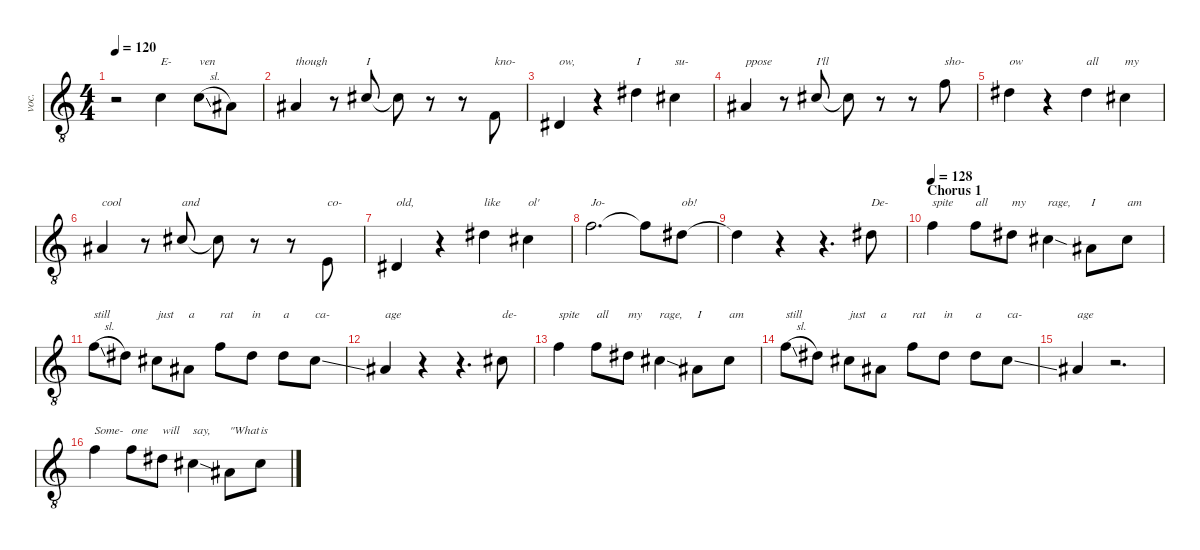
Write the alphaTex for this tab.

\defaultSystemsLayout 4
\hideDynamics
\bracketExtendMode nobrackets
\otherSystemsTrackNameOrientation horizontal
\track ("Billy Corgan" "voc.") {mute instrument lead6voice}
\staff {score}
\tuning (E4 B3 G3 D3 A2 E2)
\ts (4 4)
\tempo 120
\clef g2
\ottava 8vb
\ks c
r.2{dy mf beam Down} 5.3.4{txt "E-" beam Down} 5.3{sl}.8{txt "ven" beam Down} 3.3{acc #}.8{beam Down} |
3.3{acc #}.4{txt "though" beam Up} r.8{beam Up} 2.2{acc #}.8{txt "I" beam Down} 2.2{t acc #}.8{beam Down} r.8{beam Down} r.8{beam Down} 3.4.8{txt "kno-" beam Up} |
1.4{acc #}.4{txt "ow," beam Up} r.4{beam Up} 4.2{acc #}.4{txt "I" beam Down} 2.2{acc #}.4{txt "su-" beam Down} |
3.3{acc #}.4{txt "ppose" beam Up} r.8{beam Up} 2.2{acc #}.8{txt "I'll" beam Down} 2.2{t acc #}.8{beam Down} r.8{beam Down} r.8{beam Down} 6.2.8{txt "sho-" beam Down} |
4.2{acc #}.4{txt "ow" beam Down} r.4{beam Down} 4.2{acc #}.4{txt "all" beam Down} 2.2{acc #}.4{txt "my" beam Down} |
3.3{acc #}.4{txt "cool" beam Up} r.8{beam Up} 2.2{acc #}.8{txt "and" beam Down} 2.2{t acc #}.8{beam Down} r.8{beam Down} r.8{beam Down} 2.4.8{txt "co-" beam Up} |
1.4{acc #}.4{txt "old," beam Up} r.4{beam Up} 4.2{acc #}.4{txt "like" beam Down} 6.3{acc #}.4{txt "ol'" beam Down} |
6.2.2{d txt "Jo-" beam Down} 6.2{t}.8{beam Down} 4.2{acc #}.8{txt "ob!" beam Down} |
4.2{t acc #}.4{beam Down} r.4{beam Down} r.4{d beam Down} 4.2{acc #}.8{txt "De-" beam Down} |
\section ("" "Chorus 1")
\tempo 128
6.2.4{txt "spite" beam Down} 6.2.8{txt "all" beam Down} 4.2{acc #}.8{txt "my" beam Down} 6.3{sod acc #}.4{txt "rage," beam Down} 3.3{acc #}.8{txt "I" beam Down} 6.3{acc #}.8{txt "am" beam Down} |
6.2{sl}.8{txt "still" beam Down} 4.2{acc #}.8{beam Down} 2.2{acc #}.8{txt "just" beam Down} 3.3{acc #}.8{txt "a" beam Down} 6.2.8{txt "rat" beam Down} 4.2{acc #}.8{txt "in" beam Down} 4.2{acc #}.8{txt "a" beam Down} 6.3{ss acc #}.8{txt "ca-" beam Down} |
3.3{acc #}.4{txt "age" beam Up} r.4{beam Up} r.4{d beam Up} 2.2{acc #}.8{txt "de-" beam Down} |
6.2.4{txt "spite" beam Down} 6.2.8{txt "all" beam Down} 4.2{acc #}.8{txt "my" beam Down} 6.3{sod acc #}.4{txt "rage," beam Down} 3.3{acc #}.8{txt "I" beam Down} 6.3{acc #}.8{txt "am" beam Down} |
6.2{sl}.8{txt "still" beam Down} 4.2{acc #}.8{beam Down} 2.2{acc #}.8{txt "just" beam Down} 3.3{acc #}.8{txt "a" beam Down} 6.2.8{txt "rat" beam Down} 4.2{acc #}.8{txt "in" beam Down} 4.2{acc #}.8{txt "a" beam Down} 6.3{ss acc #}.8{txt "ca-" beam Down} |
3.3{acc #}.4{txt "age" beam Up} r.2{d beam Up} |
6.2.4{txt "Some-" beam Down} 6.2.8{txt "one" beam Down} 4.2{acc #}.8{txt "will" beam Down} 6.3{sod acc #}.4{txt "say," beam Down} 3.3{acc #}.8{txt "\"What" beam Down} 2.2{acc #}.8{txt "is" beam Down}
